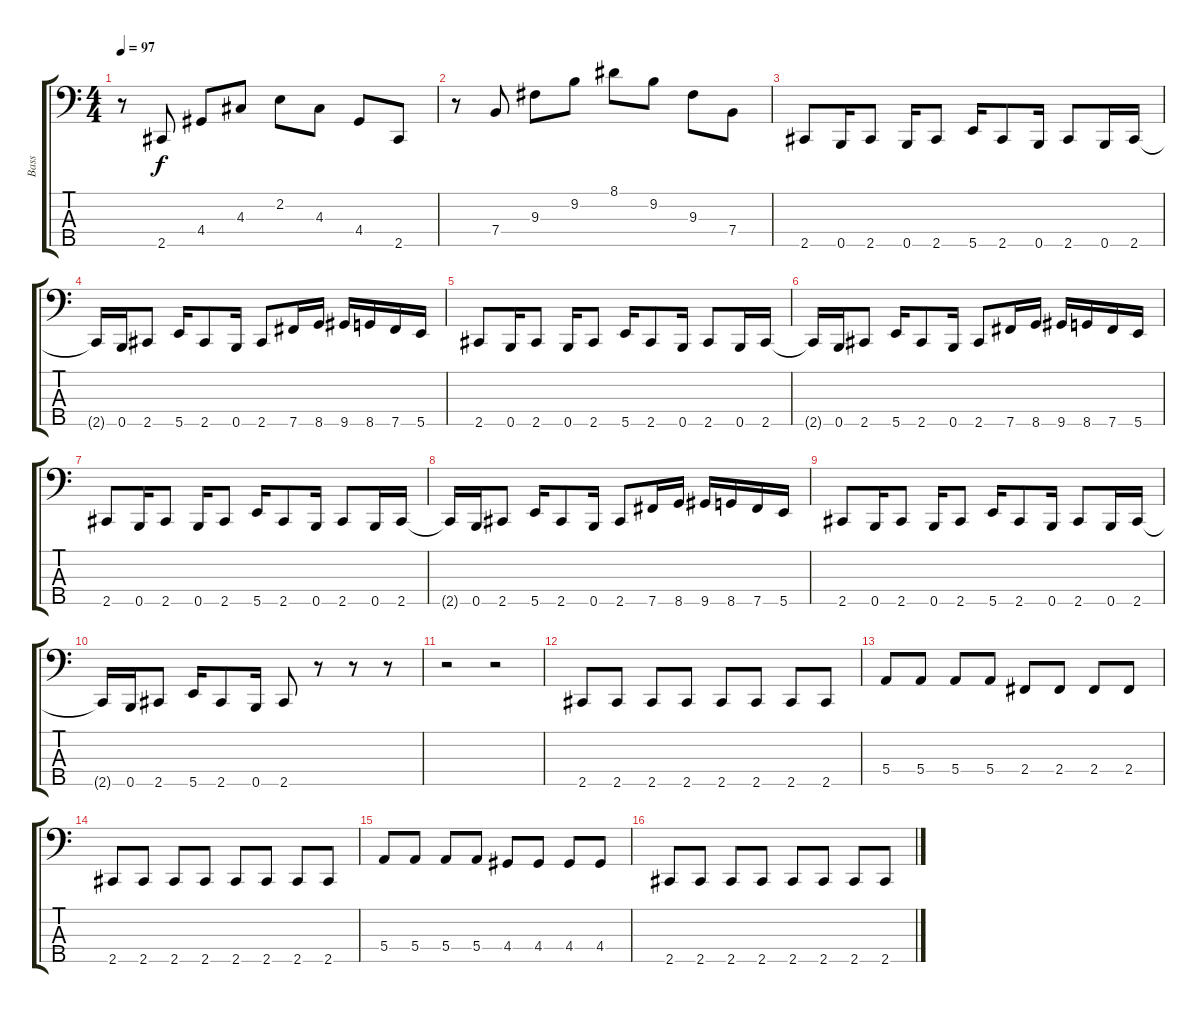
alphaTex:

\track ("Bass" "Bass") {instrument electricbassfinger}
\staff {score tabs}
\tuning (G2 D2 A1 E1 B0) {hide}
\ts (4 4)
\tempo 97
\clef f4
\ks c
r.8{dy f} 2.5.8 4.4.8 4.3.8 2.2.8 4.3.8 4.4.8 2.5.8 |
\section ("" "")
r.8 7.4.8 9.3.8 9.2.8 8.1.8 9.2.8 9.3.8 7.4.8 |
2.5.8 0.5.16 2.5.8 0.5.16 2.5.8 5.5.16 2.5.8 0.5.16 2.5.8 0.5.16 2.5.16 |
2.5{t}.16 0.5.16 2.5.8 5.5.16 2.5.8 0.5.16 2.5.8 7.5.16 8.5.16 9.5.16 8.5.16 7.5.16 5.5.16 |
2.5.8 0.5.16 2.5.8 0.5.16 2.5.8 5.5.16 2.5.8 0.5.16 2.5.8 0.5.16 2.5.16 |
2.5{t}.16 0.5.16 2.5.8 5.5.16 2.5.8 0.5.16 2.5.8 7.5.16 8.5.16 9.5.16 8.5.16 7.5.16 5.5.16 |
2.5.8 0.5.16 2.5.8 0.5.16 2.5.8 5.5.16 2.5.8 0.5.16 2.5.8 0.5.16 2.5.16 |
2.5{t}.16 0.5.16 2.5.8 5.5.16 2.5.8 0.5.16 2.5.8 7.5.16 8.5.16 9.5.16 8.5.16 7.5.16 5.5.16 |
2.5.8 0.5.16 2.5.8 0.5.16 2.5.8 5.5.16 2.5.8 0.5.16 2.5.8 0.5.16 2.5.16 |
\section ("" "")
2.5{t}.16 0.5.16 2.5.8 5.5.16 2.5.8 0.5.16 2.5.8 r.8 r.8 r.8 |
\section ("" "")
r.2 r.2 |
2.5.8 2.5.8 2.5.8 2.5.8 2.5.8 2.5.8 2.5.8 2.5.8 |
5.4.8 5.4.8 5.4.8 5.4.8 2.4.8 2.4.8 2.4.8 2.4.8 |
2.5.8 2.5.8 2.5.8 2.5.8 2.5.8 2.5.8 2.5.8 2.5.8 |
5.4.8 5.4.8 5.4.8 5.4.8 4.4.8 4.4.8 4.4.8 4.4.8 |
2.5.8 2.5.8 2.5.8 2.5.8 2.5.8 2.5.8 2.5.8 2.5.8
